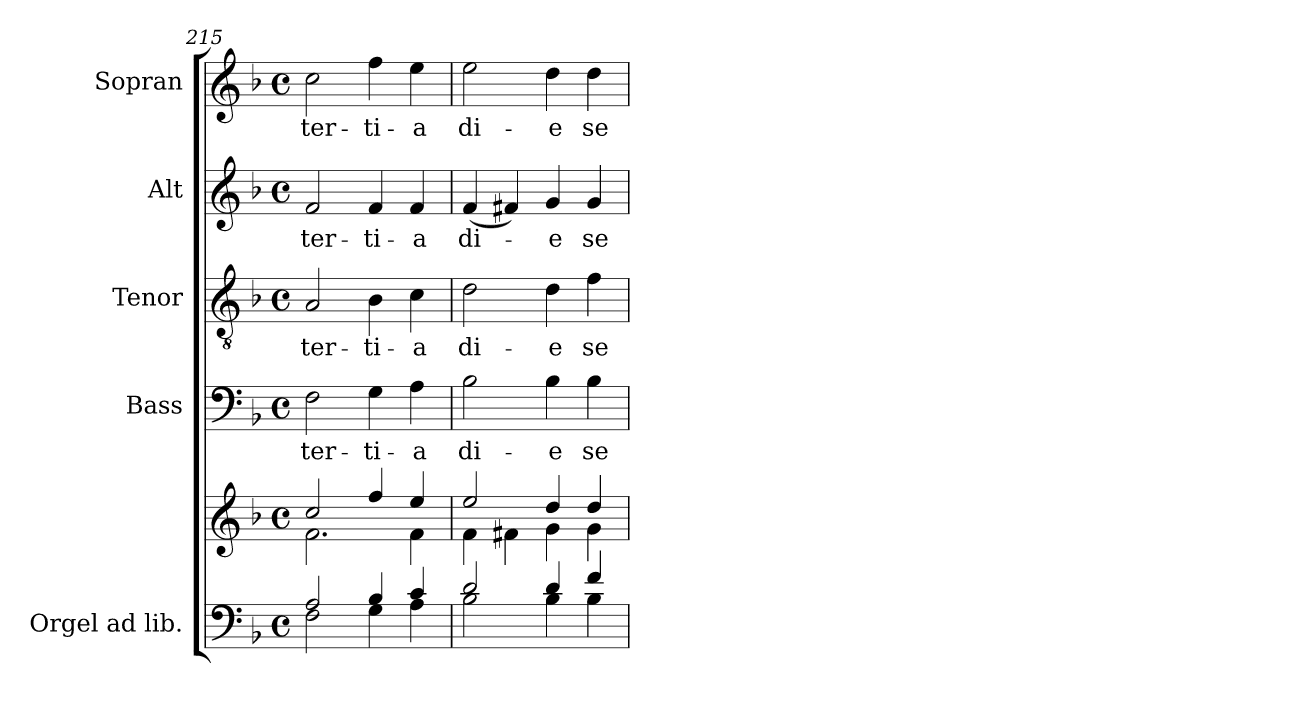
**kern	**kern	**kern	**text	**kern	**text	**kern	**text	**kern	**text
*part5	*part5	*part4	*part4	*part3	*part3	*part2	*part2	*part1	*part1
*staff6	*staff5	*staff4	*staff4	*staff3	*staff3	*staff2	*staff2	*staff1	*staff1
*I"Orgel ad lib.	*	*I"Bass	*	*I"Tenor	*	*I"Alt	*	*I"Sopran	*
*	*	*I'B.	*	*I'T.	*	*I'A.	*	*I'S.	*
*clefF4	*clefG2	*clefF4	*	*clefGv2	*	*clefG2	*	*clefG2	*
*k[b-]	*k[b-]	*k[b-]	*	*k[b-]	*	*k[b-]	*	*k[b-]	*
*F:	*F:	*F:	*	*F:	*	*F:	*	*F:	*
*M4/4	*M4/4	*M4/4	*	*M4/4	*	*M4/4	*	*M4/4	*
*met(c)	*met(c)	*met(c)	*	*met(c)	*	*met(c)	*	*met(c)	*
=215	=215	=215	=215	=215	=215	=215	=215	=215	=215
*^	*^	*	*	*	*	*	*	*	*
!	!	!	!	!	!LO:LY:b	!	!LO:LY:b	!	!LO:LY:b	!	!LO:LY:b
2A/	2F\	2cc/	2.f\	2F\	ter-	2A/	ter-	2f/	ter-	2cc\	ter-
!	!	!	!	!	!LO:LY:b	!	!LO:LY:b	!	!LO:LY:b	!	!LO:LY:b
4B-/	4G\	4ff/	.	4G\	-ti-	4B-\	-ti-	4f/	-ti-	4ff\	-ti-
!	!	!	!	!	!LO:LY:b	!	!LO:LY:b	!	!LO:LY:b	!	!LO:LY:b
4c/	4A\	4ee/	4f\	4A\	-a	4c\	-a	4f/	-a	4ee\	-a
=216	=216	=216	=216	=216	=216	=216	=216	=216	=216	=216	=216
!	!	!	!	!	!LO:LY:b	!	!LO:LY:b	!	!LO:LY:b	!	!LO:LY:b
2d/	2B-\	2ee/	4f\	2B-\	di-	2d\	di-	(<4f/	di-	2ee\	di-
.	.	.	4f#X\	.	.	.	.	4f#X/)	.	.	.
!	!	!	!	!	!LO:LY:b	!	!LO:LY:b	!	!LO:LY:b	!	!LO:LY:b
4d/	4B-\	4dd/	4g\	4B-\	-e	4d\	-e	4g/	-e	4dd\	-e
!	!	!	!	!	!LO:LY:b	!	!LO:LY:b	!	!LO:LY:b	!	!LO:LY:b
4f/	4B-\	4dd/	4g\	4B-\	se-	4f\	se-	4g/	se-	4dd\	se-
*v	*v	*	*	*	*	*	*	*	*	*	*
*	*v	*v	*	*	*	*	*	*	*	*
=	=	=	=	=	=	=	=	=	=
*-	*-	*-	*-	*-	*-	*-	*-	*-	*-
